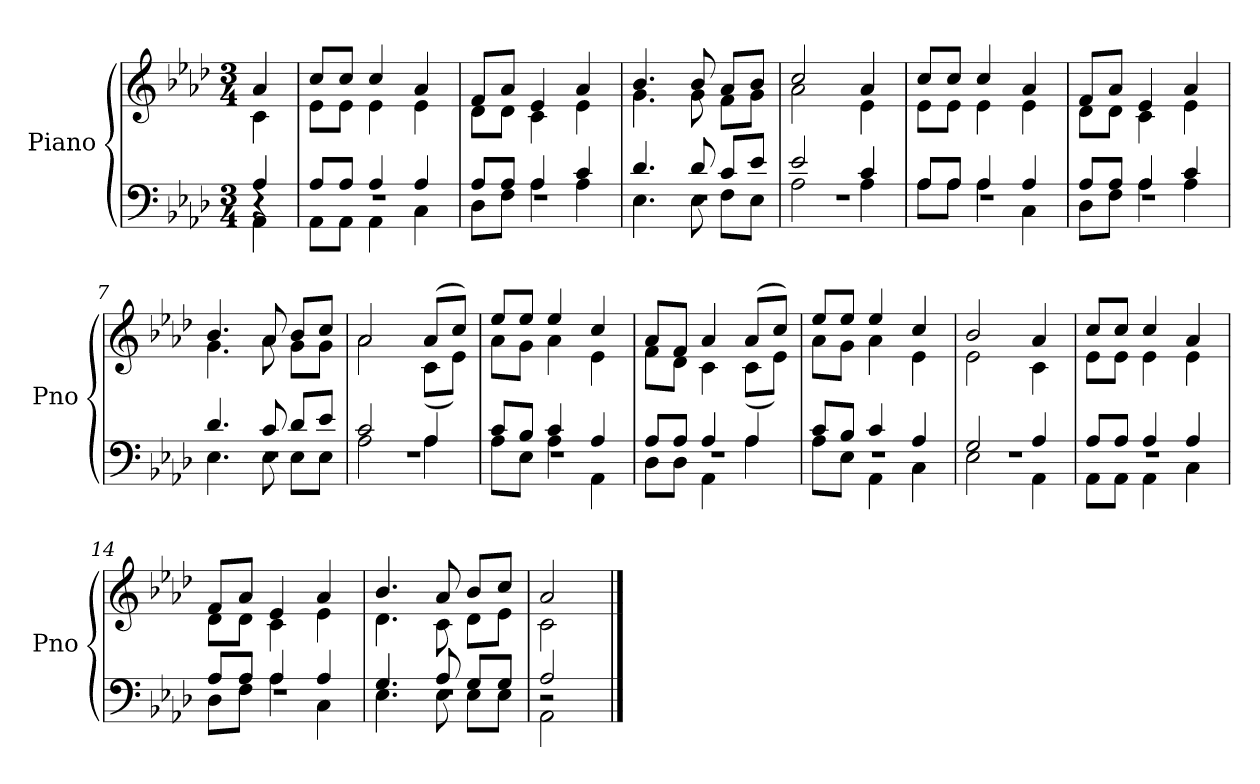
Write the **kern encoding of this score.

**kern	**kern
*part1	*part1
*staff2	*staff1
*I"Piano	*
*I'Pno	*
*clefF4	*clefG2
*k[b-e-a-d-]	*k[b-e-a-d-]
*A-:	*A-:
*M3/4	*M3/4
=	=
*^	*^
*	*^	*	*
4r	4A-/	4AA-\	4a-/	4c\
=1	=1	=1	=1	=1
2.r	8A-/L	8AA-\L	8cc/L	8e-\L
.	8A-/J	8AA-\J	8cc/J	8e-\J
.	4A-/	4AA-\	4cc/	4e-\
.	4A-/	4C\	4a-/	4e-\
=2	=2	=2	=2	=2
2.r	8A-/L	8D-\L	8f/L	8d-\L
.	8A-/J	8F\J	8a-/J	8d-\J
.	4A-/	4A-\	4e-/	4c\
.	4c/	4A-\	4a-/	4e-\
=3	=3	=3	=3	=3
2.r	4.d-/	4.E-\	4.b-/	4.g\
.	8d-/	8E-\	8b-/	8g\
.	8c/L	8F\L	8a-/L	8f\L
.	8e-/J	8E-\J	8b-/J	8g\J
=4	=4	=4	=4	=4
2.r	2e-/	2A-\	2cc/	2a-\
.	4c/	4A-\	4a-/	4e-\
=5	=5	=5	=5	=5
2.r	8A-/L	8A-\L	8cc/L	8e-\L
.	8A-/J	8A-\J	8cc/J	8e-\J
.	4A-/	4A-\	4cc/	4e-\
.	4A-/	4C\	4a-/	4e-\
=6	=6	=6	=6	=6
2.r	8A-/L	8D-\L	8f/L	8d-\L
.	8A-/J	8F\J	8a-/J	8d-\J
.	4A-/	4A-\	4e-/	4c\
.	4c/	4A-\	4a-/	4e-\
!!LO:LB:g=z	!!
=7	=7	=7	=7	=7
2.r	4.d-/	4.E-\	4.b-/	4.g\
.	8c/	8E-\	8a-/	8a-\
.	8d-/L	8E-\L	8b-/L	8g\L
.	8e-/J	8E-\J	8cc/J	8g\J
=8	=8	=8	=8	=8
2.r	2c/	2A-\	2a-/	2a-\
.	4A-/	4A-\	(8a-/L	(8c\L
.	.	.	8cc/J)	8e-\J)
=9	=9	=9	=9	=9
2.r	8c/L	8A-\L	8ee-/L	8a-\L
.	8B-/J	8E-\J	8ee-/J	8g\J
.	4c/	4A-\	4ee-/	4a-\
.	4A-/	4AA-\	4cc/	4e-\
=10	=10	=10	=10	=10
2.r	8A-/L	8D-\L	8a-/L	8f\L
.	8A-/J	8D-\J	8f/J	8d-\J
.	4A-/	4AA-\	4a-/	4c\
.	4A-/	4A-\	(8a-/L	(8c\L
.	.	.	8cc/J)	8e-\J)
=11	=11	=11	=11	=11
2.r	8c/L	8A-\L	8ee-/L	8a-\L
.	8B-/J	8E-\J	8ee-/J	8g\J
.	4c/	4AA-\	4ee-/	4a-\
.	4A-/	4C\	4cc/	4e-\
=12	=12	=12	=12	=12
2.r	2G/	2E-\	2b-/	2e-\
.	4A-/	4AA-\	4a-/	4c\
!!LO:LB:g=z	!!
=13	=13	=13	=13	=13
2.r	8A-/L	8AA-\L	8cc/L	8e-\L
.	8A-/J	8AA-\J	8cc/J	8e-\J
.	4A-/	4AA-\	4cc/	4e-\
.	4A-/	4C\	4a-/	4e-\
=14	=14	=14	=14	=14
2.r	8A-/L	8D-\L	8f/L	8d-\L
.	8A-/J	8F\J	8a-/J	8d-\J
.	4A-/	4A-\	4e-/	4c\
.	4A-/	4C\	4a-/	4e-\
=15	=15	=15	=15	=15
2.r	4.G/	4.E-\	4.b-/	4.d-\
.	8A-/	8E-\	8a-/	8c\
.	8G/L	8E-\L	8b-/L	8d-\L
.	8G/J	8E-\J	8cc/J	8e-\J
=16	=16	=16	=16	=16
2r	2A-/	2AA-\	2a-/	2c\
*v	*v	*v	*	*
*	*v	*v
==	==
*-	*-
